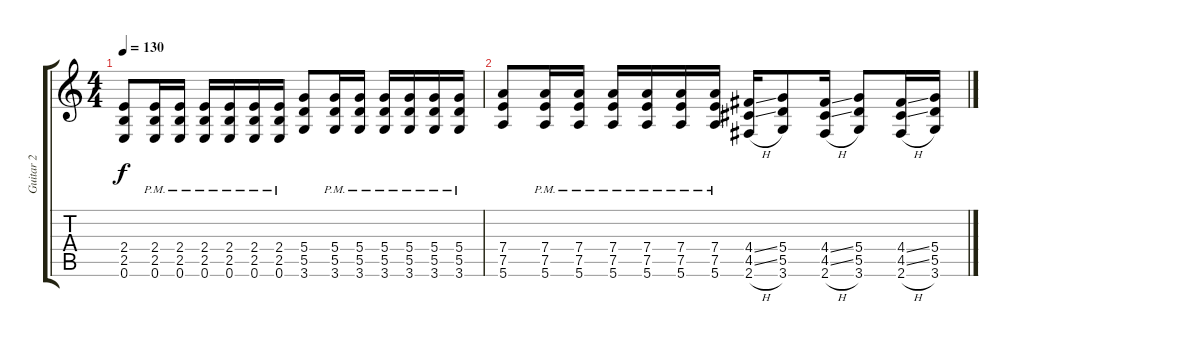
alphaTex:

\track ("Guitar 2" "Guitar 2") {instrument overdrivenguitar}
\staff {score tabs}
\tuning (E4 B3 G3 D3 A2 E2) {hide}
\ts (4 4)
\tempo 130
\clef g2
\ks c
(2.4 2.5 0.6).8{dy f} (2.4 2.5 0.6{pm}).16 (2.4 2.5 0.6{pm}).16 (2.4 2.5 0.6{pm}).16 (2.4 2.5 0.6{pm}).16 (2.4 2.5 0.6{pm}).16 (2.4 2.5 0.6{pm}).16 (5.4 5.5 3.6).8 (5.4 5.5 3.6{pm}).16 (5.4 5.5 3.6{pm}).16 (5.4 5.5 3.6{pm}).16 (5.4 5.5 3.6{pm}).16 (5.4 5.5 3.6{pm}).16 (5.4 5.5 3.6{pm}).16 |
(7.4 7.5 5.6).8 (7.4 7.5 5.6{pm}).16 (7.4 7.5 5.6{pm}).16 (7.4 7.5 5.6{pm}).16 (7.4 7.5 5.6{pm}).16 (7.4 7.5 5.6{pm}).16 (7.4 7.5 5.6{pm}).16 (4.4{ss} 4.5{ss} 2.6{h}).16 (5.4 5.5 3.6).8 (4.4{ss} 4.5{ss} 2.6{h}).16 (5.4 5.5 3.6).8 (4.4{ss} 4.5{ss} 2.6{h}).16 (5.4 5.5 3.6).16
